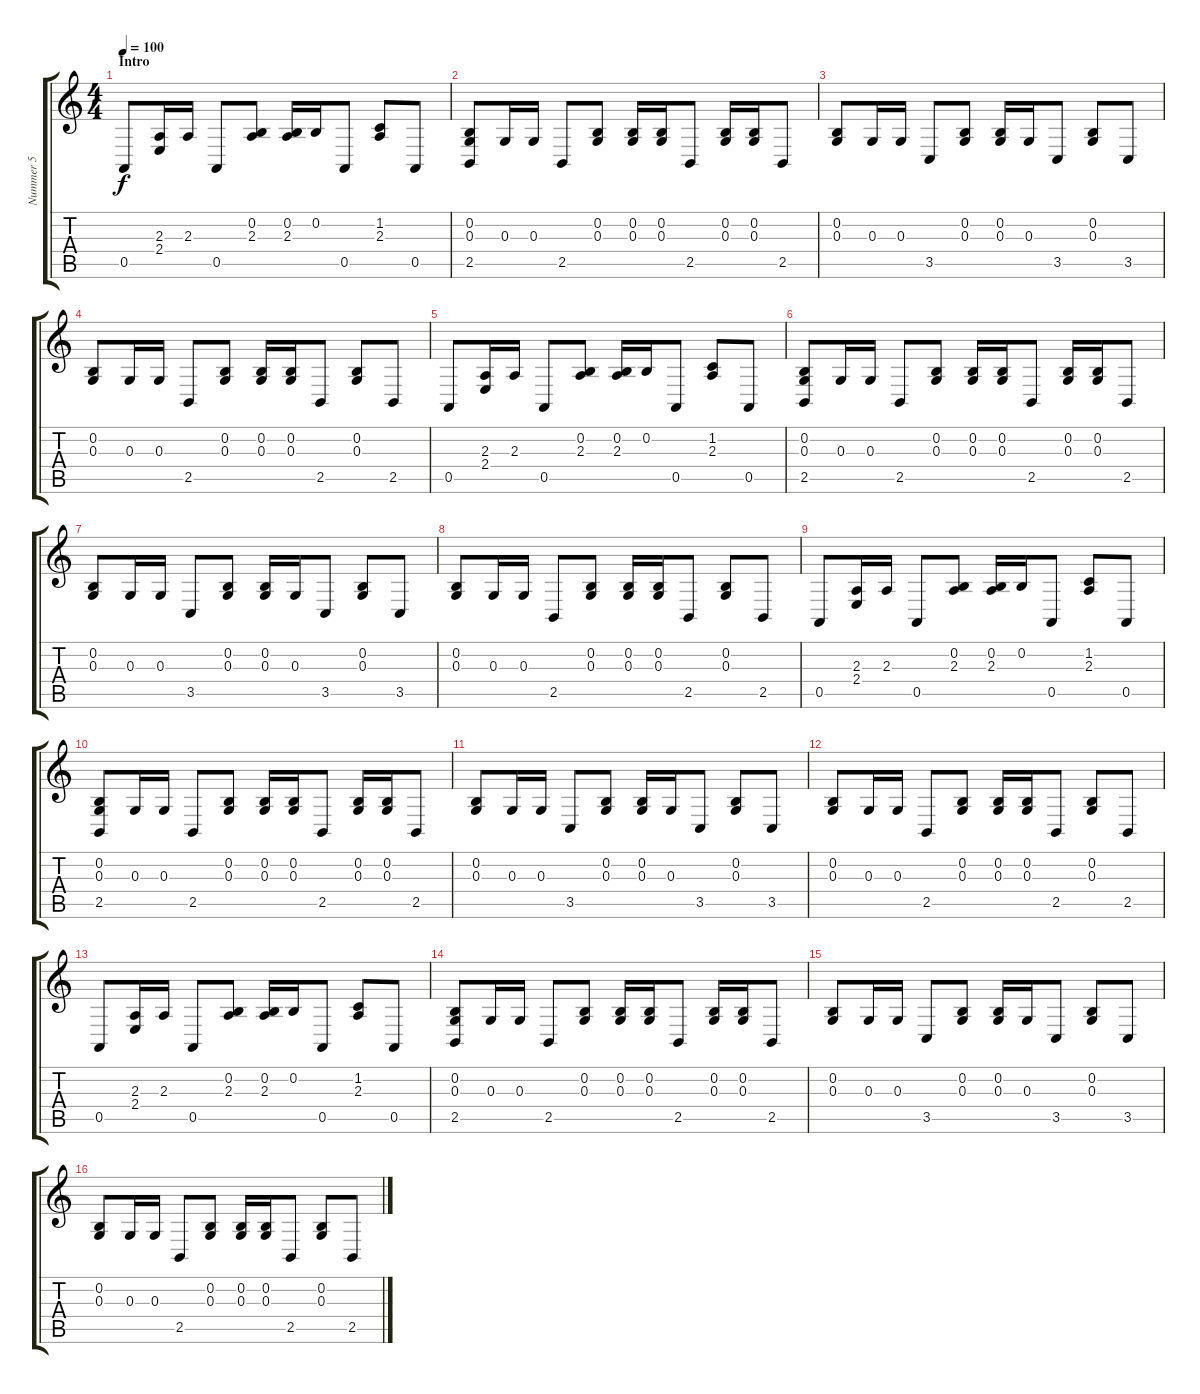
\track ("Nummer 5" "Nummer 5") {instrument whistle}
\staff {score tabs}
\tuning (E4 B3 G3 D3 A2 E2) {hide}
\ts (4 4)
\section ("" "Intro")
\tempo 100
\clef g2
\ks c
0.5.8{dy f instrument whistle} (2.3 2.4).16 2.3.16 0.5.8 (0.2 2.3).8 (0.2 2.3).16 0.2.16 0.5.8 (1.2 2.3).8 0.5.8 |
(0.2 0.3 2.5).8 0.3.16 0.3.16 2.5.8 (0.2 0.3).8 (0.2 0.3).16 (0.2 0.3).16 2.5.8 (0.2 0.3).16 (0.2 0.3).16 2.5.8 |
(0.2 0.3).8 0.3.16 0.3.16 3.5.8 (0.2 0.3).8 (0.2 0.3).16 0.3.16 3.5.8 (0.2 0.3).8 3.5.8 |
(0.2 0.3).8 0.3.16 0.3.16 2.5.8 (0.2 0.3).8 (0.2 0.3).16 (0.2 0.3).16 2.5.8 (0.2 0.3).8 2.5.8 |
0.5.8 (2.3 2.4).16 2.3.16 0.5.8 (0.2 2.3).8 (0.2 2.3).16 0.2.16 0.5.8 (1.2 2.3).8 0.5.8 |
(0.2 0.3 2.5).8 0.3.16 0.3.16 2.5.8 (0.2 0.3).8 (0.2 0.3).16 (0.2 0.3).16 2.5.8 (0.2 0.3).16 (0.2 0.3).16 2.5.8 |
(0.2 0.3).8 0.3.16 0.3.16 3.5.8 (0.2 0.3).8 (0.2 0.3).16 0.3.16 3.5.8 (0.2 0.3).8 3.5.8 |
(0.2 0.3).8 0.3.16 0.3.16 2.5.8 (0.2 0.3).8 (0.2 0.3).16 (0.2 0.3).16 2.5.8 (0.2 0.3).8 2.5.8 |
0.5.8 (2.3 2.4).16 2.3.16 0.5.8 (0.2 2.3).8 (0.2 2.3).16 0.2.16 0.5.8 (1.2 2.3).8 0.5.8 |
(0.2 0.3 2.5).8 0.3.16 0.3.16 2.5.8 (0.2 0.3).8 (0.2 0.3).16 (0.2 0.3).16 2.5.8 (0.2 0.3).16 (0.2 0.3).16 2.5.8 |
(0.2 0.3).8 0.3.16 0.3.16 3.5.8 (0.2 0.3).8 (0.2 0.3).16 0.3.16 3.5.8 (0.2 0.3).8 3.5.8 |
(0.2 0.3).8 0.3.16 0.3.16 2.5.8 (0.2 0.3).8 (0.2 0.3).16 (0.2 0.3).16 2.5.8 (0.2 0.3).8 2.5.8 |
0.5.8 (2.3 2.4).16 2.3.16 0.5.8 (0.2 2.3).8 (0.2 2.3).16 0.2.16 0.5.8 (1.2 2.3).8 0.5.8 |
(0.2 0.3 2.5).8 0.3.16 0.3.16 2.5.8 (0.2 0.3).8 (0.2 0.3).16 (0.2 0.3).16 2.5.8 (0.2 0.3).16 (0.2 0.3).16 2.5.8 |
(0.2 0.3).8 0.3.16 0.3.16 3.5.8 (0.2 0.3).8 (0.2 0.3).16 0.3.16 3.5.8 (0.2 0.3).8 3.5.8 |
(0.2 0.3).8 0.3.16 0.3.16 2.5.8 (0.2 0.3).8 (0.2 0.3).16 (0.2 0.3).16 2.5.8 (0.2 0.3).8 2.5.8
